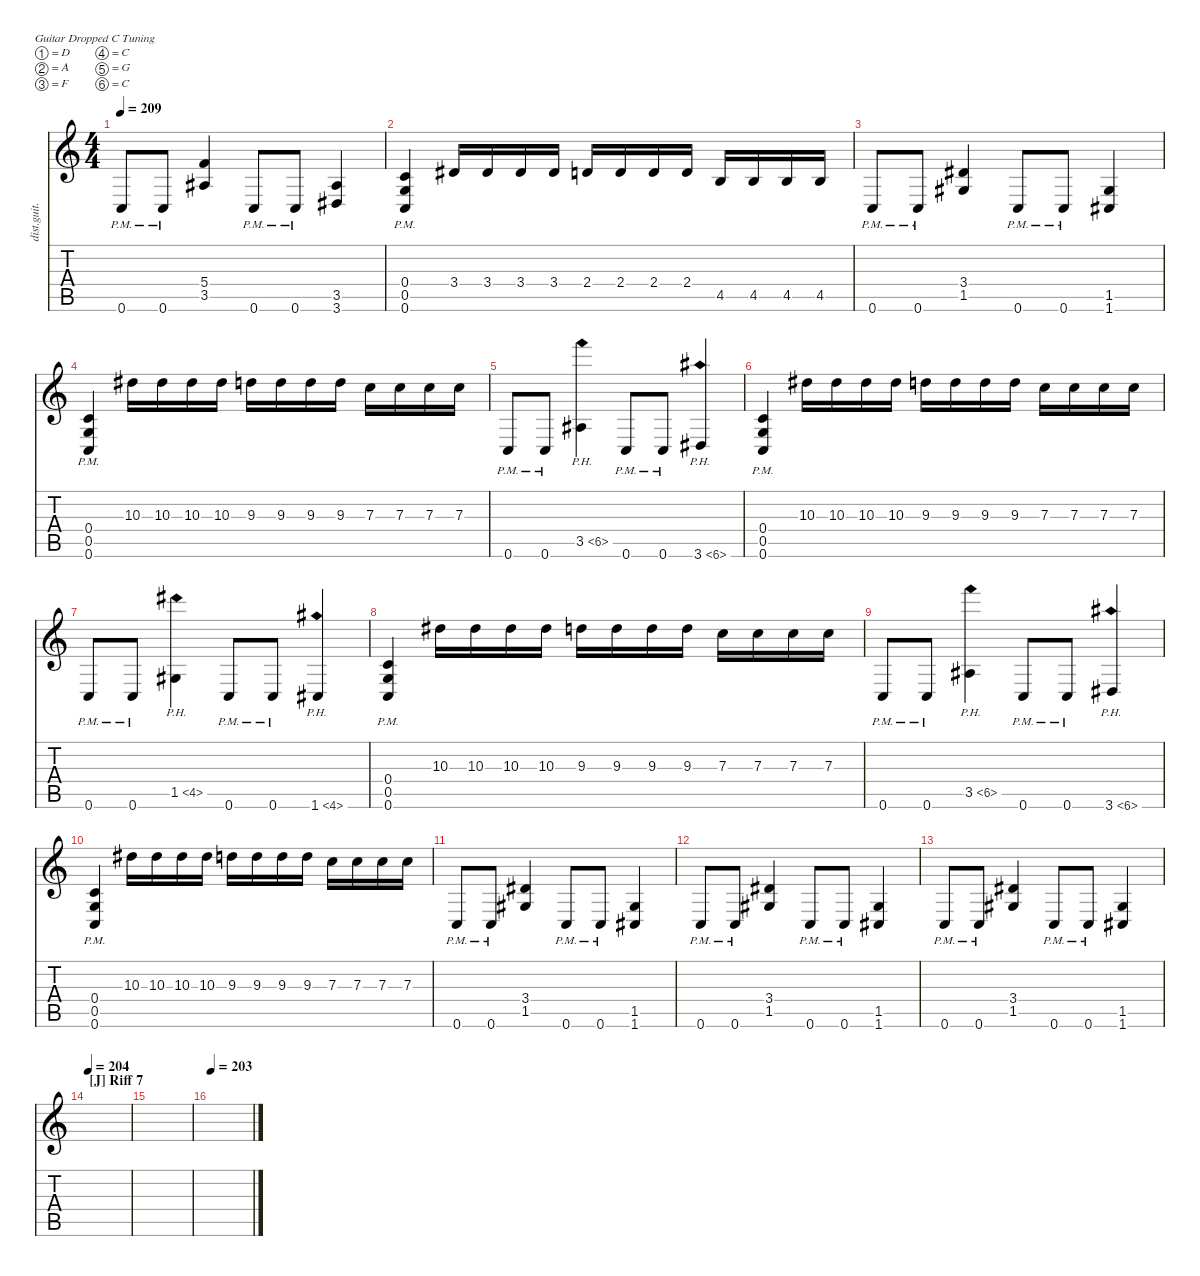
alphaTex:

\hideDynamics
\bracketExtendMode nobrackets
\track ("E.Guitar L" "dist.guit.") {instrument overdrivenguitar}
\staff {score tabs}
\tuning (D4 A3 F3 C3 G2 C2)
\ts (4 4)
\tempo 209
\clef g2
\ks c
0.6{pm}.8{dy mf beam Up} 0.6{pm}.8{beam Up} (3.5{acc #} 5.4).4{beam Up} 0.6{pm}.8{beam Up} 0.6{pm}.8{beam Up} (3.6{acc #} 3.5{acc #}).4{beam Up} |
(0.6{pm} 0.5{pm} 0.4{pm}).4{beam Up} 3.4{acc #}.16{beam Up} 3.4{acc #}.16{beam Up} 3.4{acc #}.16{beam Up} 3.4{acc #}.16{beam Up} 2.4.16{beam Up} 2.4.16{beam Up} 2.4.16{beam Up} 2.4.16{beam Up} 4.5.16{beam Up} 4.5.16{beam Up} 4.5.16{beam Up} 4.5.16{beam Up} |
0.6{pm}.8{beam Up} 0.6{pm}.8{beam Up} (3.4{acc #} 1.5{acc #}).4{beam Up} 0.6{pm}.8{beam Up} 0.6{pm}.8{beam Up} (1.5{acc #} 1.6{acc #}).4{beam Up} |
(0.6{pm} 0.5{pm} 0.4{pm}).4{beam Up} 10.3{acc #}.16{beam Down} 10.3{acc #}.16{beam Down} 10.3{acc #}.16{beam Down} 10.3{acc #}.16{beam Down} 9.3.16{beam Down} 9.3.16{beam Down} 9.3.16{beam Down} 9.3.16{beam Down} 7.3.16{beam Down} 7.3.16{beam Down} 7.3.16{beam Down} 7.3.16{beam Down} |
0.6{pm}.8{beam Up} 0.6{pm}.8{beam Up} 3.5{ph 3 acc #}.4{beam Down} 0.6{pm}.8{beam Up} 0.6{pm}.8{beam Up} 3.6{ph 3 acc #}.4{beam Up} |
(0.6{pm} 0.5{pm} 0.4{pm}).4{beam Up} 10.3{acc #}.16{beam Down} 10.3{acc #}.16{beam Down} 10.3{acc #}.16{beam Down} 10.3{acc #}.16{beam Down} 9.3.16{beam Down} 9.3.16{beam Down} 9.3.16{beam Down} 9.3.16{beam Down} 7.3.16{beam Down} 7.3.16{beam Down} 7.3.16{beam Down} 7.3.16{beam Down} |
0.6{pm}.8{beam Up} 0.6{pm}.8{beam Up} 1.5{ph 3 acc #}.4{beam Down} 0.6{pm}.8{beam Up} 0.6{pm}.8{beam Up} 1.6{ph 3 acc #}.4{beam Up} |
(0.6{pm} 0.5{pm} 0.4{pm}).4{beam Up} 10.3{acc #}.16{beam Down} 10.3{acc #}.16{beam Down} 10.3{acc #}.16{beam Down} 10.3{acc #}.16{beam Down} 9.3.16{beam Down} 9.3.16{beam Down} 9.3.16{beam Down} 9.3.16{beam Down} 7.3.16{beam Down} 7.3.16{beam Down} 7.3.16{beam Down} 7.3.16{beam Down} |
0.6{pm}.8{beam Up} 0.6{pm}.8{beam Up} 3.5{ph 3 acc #}.4{beam Down} 0.6{pm}.8{beam Up} 0.6{pm}.8{beam Up} 3.6{ph 3 acc #}.4{beam Up} |
(0.6{pm} 0.5{pm} 0.4{pm}).4{beam Up} 10.3{acc #}.16{beam Down} 10.3{acc #}.16{beam Down} 10.3{acc #}.16{beam Down} 10.3{acc #}.16{beam Down} 9.3.16{beam Down} 9.3.16{beam Down} 9.3.16{beam Down} 9.3.16{beam Down} 7.3.16{beam Down} 7.3.16{beam Down} 7.3.16{beam Down} 7.3.16{beam Down} |
0.6{pm}.8{beam Up} 0.6{pm}.8{beam Up} (3.4{acc #} 1.5{acc #}).4{beam Up} 0.6{pm}.8{beam Up} 0.6{pm}.8{beam Up} (1.5{acc #} 1.6{acc #}).4{beam Up} |
0.6{pm}.8{beam Up} 0.6{pm}.8{beam Up} (3.4{acc #} 1.5{acc #}).4{beam Up} 0.6{pm}.8{beam Up} 0.6{pm}.8{beam Up} (1.5{acc #} 1.6{acc #}).4{beam Up} |
0.6{pm}.8{beam Up} 0.6{pm}.8{beam Up} (3.4{acc #} 1.5{acc #}).4{beam Up} 0.6{pm}.8{beam Up} 0.6{pm}.8{beam Up} (1.5{acc #} 1.6{acc #}).4{beam Up} |
\section ("J" "Riff 7")
\tempo 204
|
|
\tempo 203
